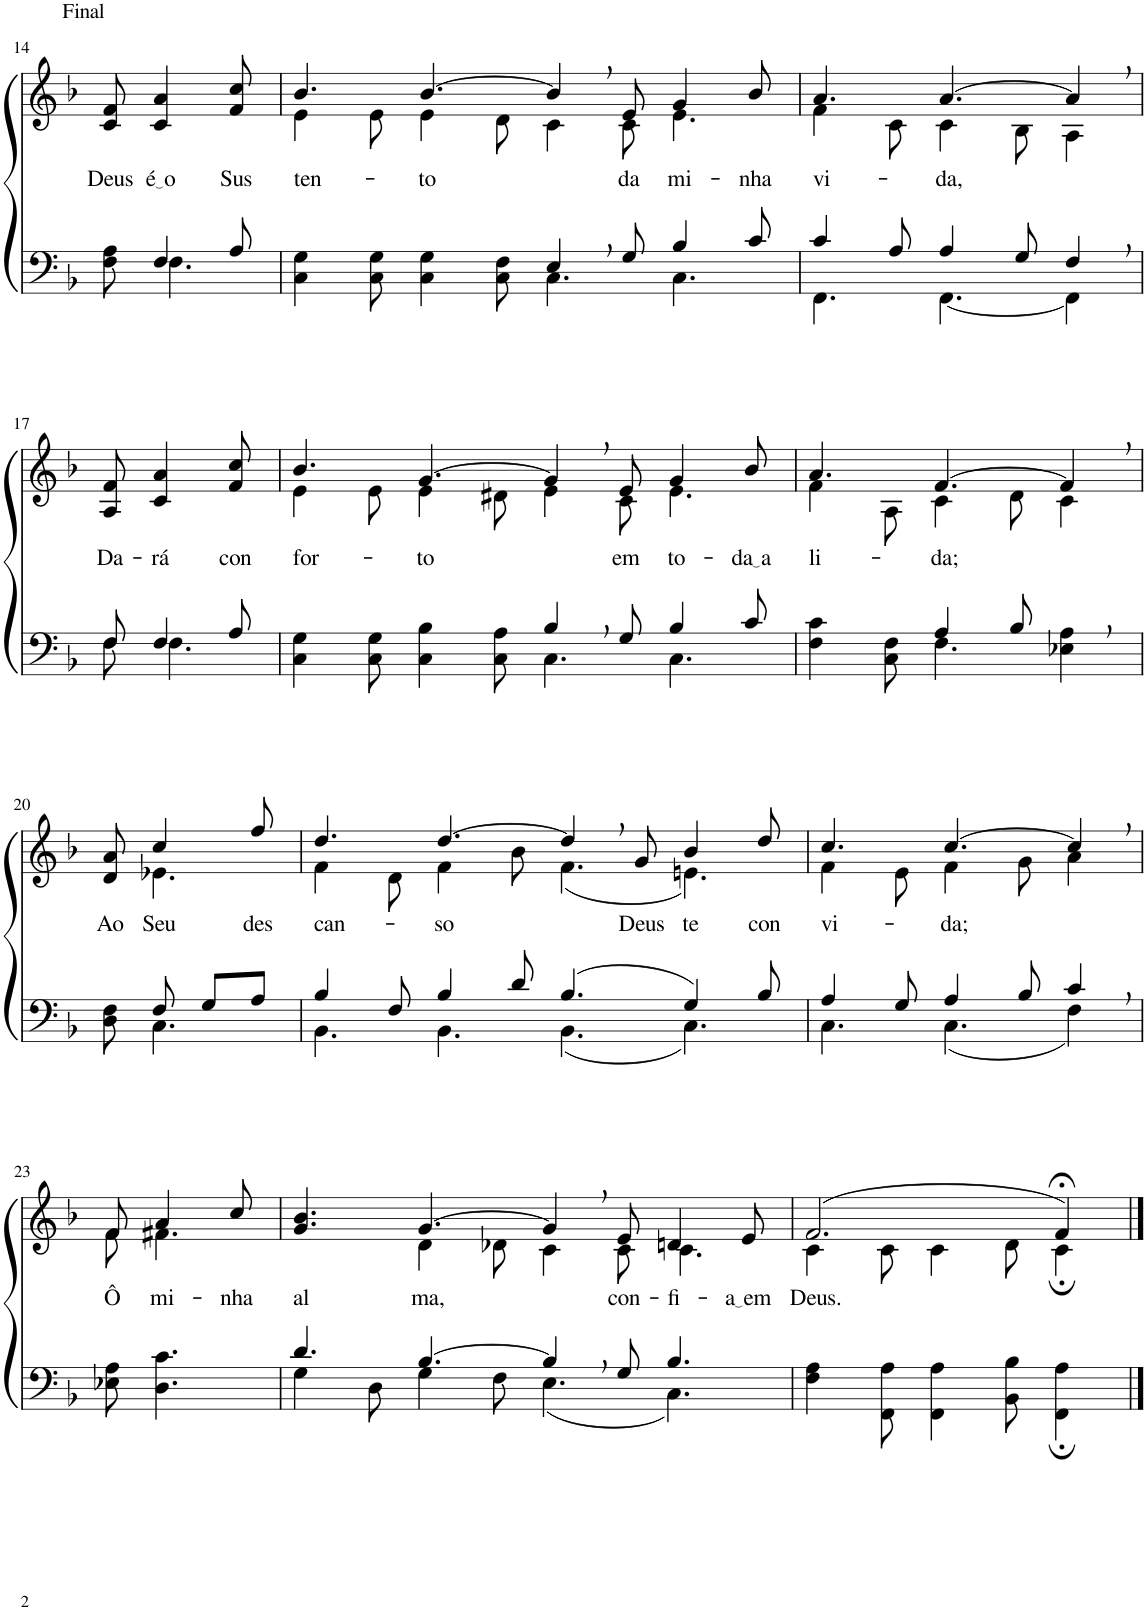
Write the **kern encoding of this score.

**kern	**kern	**text
*part2	*part1	*part1
*staff2	*staff1	*staff1
*I"Parte III e IV	*I"Parte I e II	*
!!LO:PB:g=z
*clefF4	*clefG2	*
*k[b-]	*k[b-]	*
*M12/8	*M12/8	*
=14	=14	=14
*^	*	*
!	!	!LO:TX:a:t=Final	!
!	!	!	!LO:LY:b
8F\ 8A\	8ryy	8c/ 8f/	Deus
!	!	!	!LO:LY:b
4F/	4.F\	4c/ 4a/	é o
!	!	!	!LO:LY:b
8A/	.	8f/ 8cc/	Sus-
=15	=15	=15	=15
*	*	*^	*
!	!	!	!	!LO:LY:b
2.ryy	4C\ 4G\	4.b-/	4e\	-ten-
.	8C\ 8G\	.	8e\	.
!	!	!	!	!LO:LY:b
.	4C\ 4G\	[4.b-/	4e\	-to
.	8C\ 8F\	.	8d\	.
4E,/	4.C\	4b-,/]	4c\	.
!	!	!	!	!LO:LY:b
8G/	.	8e/	8c\	da
!	!	!	!	!LO:LY:b
4B-/	4.C\	4g/	4.e\	mi-
!	!	!	!	!LO:LY:b
8c/	.	8b-/	.	-nha
=16	=16	=16	=16	=16
!	!	!	!	!LO:LY:b
4c/	4.FF\	4.a/	4f\	vi-
8A/	.	.	8c\	.
!	!	!	!	!LO:LY:b
4A/	[4.FF\	[4.a/	4c\	-da,
8G/	.	.	8B-\	.
4F,/	4FF\]	4a,/]	4A\	.
!!LO:LB:g=z
=17	=17	=17	=17	=17
!	!	!	!	!LO:LY:b
*	*	*v	*v	*
8F/	8F\	8A/ 8f/	Da-
!	!	!	!LO:LY:b
4F/	4.F\	4c/ 4a/	-rá
!	!	!	!LO:LY:b
8A/	.	8f/ 8cc/	con-
=18	=18	=18	=18
*	*	*^	*
!	!	!	!	!LO:LY:b
2.ryy	4C\ 4G\	4.b-/	4e\	-for-
.	8C\ 8G\	.	8e\	.
!	!	!	!	!LO:LY:b
.	4C\ 4B-\	[4.g/	4e\	-to
.	8C\ 8A\	.	8d#X\	.
4B-,/	4.C\	4g,/]	4e\	.
!	!	!	!	!LO:LY:b
8G/	.	8e/	8c\	em
!	!	!	!	!LO:LY:b
4B-/	4.C\	4g/	4.e\	to-
!	!	!	!	!LO:LY:b
8c/	.	8b-/	.	da a
=19	=19	=19	=19	=19
!	!	!	!	!LO:LY:b
4ryy	4F\ 4c\	4.a/	4f\	li-
8ryy	8C\ 8F\	.	8A\	.
!	!	!	!	!LO:LY:b
4A/	4.F\	[4.f/	4c\	-da;
8B-/	.	.	8d\	.
8ryy	4E-X\ 4A\	4f,/]	4c\	.
8ryy	.	.	.	.
!!LO:LB:g=z	!!
=20	=20	=20	=20	=20
!	!	!	!	!LO:LY:b
8ryy	8D\ 8F\	8d/ 8a/	8ryy	Ao
!	!	!	!	!LO:LY:b
8F/	4.C\	4cc/	4.e-X\	Seu
8G/L	.	.	.	.
!	!	!	!	!LO:LY:b
8A/J	.	8ff/	.	des-
=21	=21	=21	=21	=21
!	!	!	!	!LO:LY:b
4B-/	4.BB-\	4.dd/	4f\	-can-
8F/	.	.	8d\	.
!	!	!	!	!LO:LY:b
4B-/	4.BB-\	[4.dd/	4f\	-so
8d/	.	.	8b-\	.
(4.B-/	(4.BB-\	4dd,/]	(4.f\	.
!	!	!	!	!LO:LY:b
.	.	8g/	.	Deus
!	!	!	!	!LO:LY:b
4G/)	4.C\)	4b-/	4.en\)	te
!	!	!	!	!LO:LY:b
8B-/	.	8dd/	.	con-
=22	=22	=22	=22	=22
!	!	!	!	!LO:LY:b
4A/	4.C\	4.cc/	4f\	-vi-
8G/	.	.	8e\	.
!	!	!	!	!LO:LY:b
4A/	(4.C\	[4.cc/	4f\	-da;
8B-/	.	.	8g\	.
4c,/	4F\)	4cc,/]	4a\	.
!!LO:LB:g=z	!!
=23	=23	=23	=23	=23
!	!	!	!	!LO:LY:b
*v	*v	*	*	*
8E-X\ 8A\	8f/	8f\	Ô
!	!	!	!LO:LY:b
4.D\ 4.c\	4a/	4.f#X\	mi-
!	!	!	!LO:LY:b
.	8cc/	.	-nha
=24	=24	=24	=24
*^	*	*	*
!	!	!	!	!LO:LY:b
4.d/	4G\	4.g/ 4.b-/	4.ryy	al-
.	8D\	.	.	.
!	!	!	!	!LO:LY:b
[4.B-/	4G\	[4.g/	4d\	-ma,
.	8F\	.	8d-X\	.
4B-,/]	(4.E\	4g,/]	4c\	.
!	!	!	!	!LO:LY:b
8G/	.	8e/	8c\	con-
!	!	!	!	!LO:LY:b
4.B-/	4.C\)	4dn/	4.c\	-fi-
!	!	!	!	!LO:LY:b
.	.	8e/	.	a em
*v	*v	*	*	*
=25	=25	=25	=25
!	!	!	!LO:LY:b
4F\ 4A\	(2.f/	4c\	Deus.
8FF\ 8A\	.	8c\	.
4FF\ 4A\	.	4c\	.
8BB-\ 8B-\	.	8d\	.
4FF\; 4A\;	4f;</)	4c;\	.
*	*v	*v	*
==	==	==
*-	*-	*-
